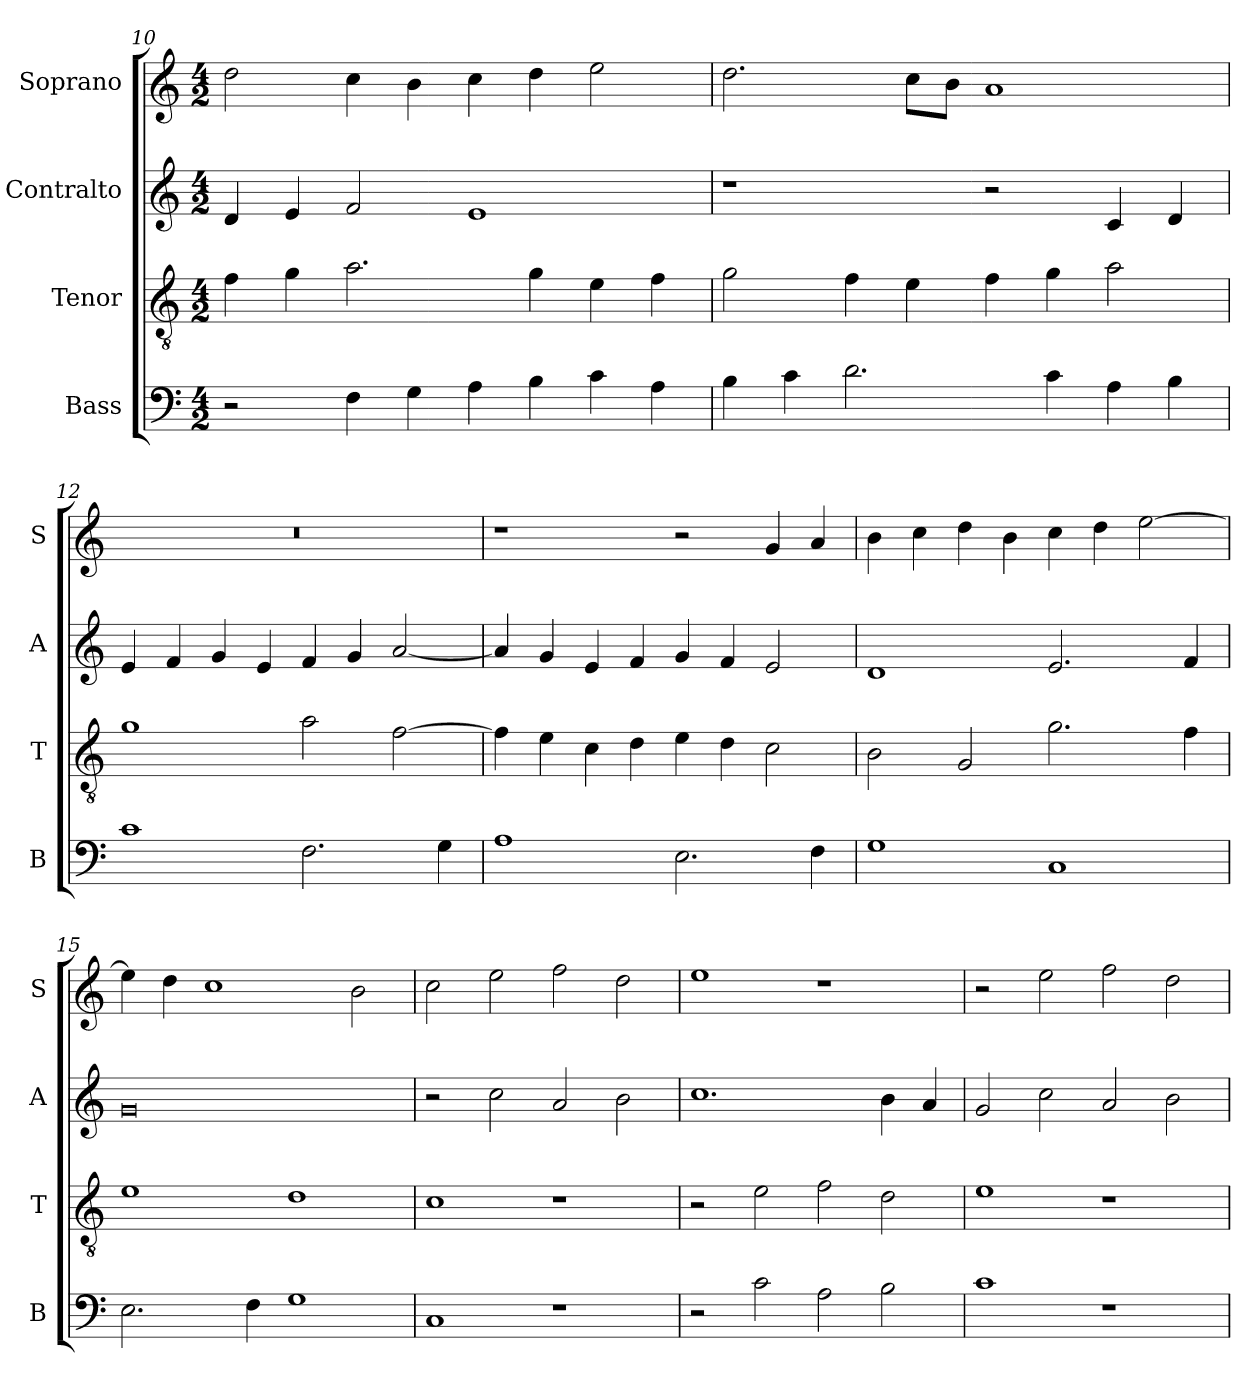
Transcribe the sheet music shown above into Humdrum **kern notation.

**kern	**kern	**kern	**kern
*part4	*part3	*part2	*part1
*staff4	*staff3	*staff2	*staff1
*I"Bass	*I"Tenor	*I"Contralto	*I"Soprano
*I'B	*I'T	*I'A	*I'S
*clefF4	*clefGv2	*clefG2	*clefG2
*k[]	*k[]	*k[]	*k[]
*C:ion	*C:ion	*C:ion	*C:ion
*M4/2	*M4/2	*M4/2	*M4/2
=10	=10	=10	=10
2r	4f	4d	2dd
.	4g	4e	.
4F	2.a	2f	4cc
4G	.	.	4b
4A	.	1e	4cc
4B	4g	.	4dd
4c	4e	.	2ee
4A	4f	.	.
=11	=11	=11	=11
4B	2g	1r	2.dd
4c	.	.	.
2.d	4f	.	.
.	4e	.	8cc\L
.	.	.	8b\J
.	4f	2r	1a
4c	4g	.	.
4A	2a	4c	.
4B	.	4d	.
=12	=12	=12	=12
1c	1g	4e	0r
.	.	4f	.
.	.	4g	.
.	.	4e	.
2.F	2a	4f	.
.	.	4g	.
.	[2f	[2a	.
4G	.	.	.
=13	=13	=13	=13
1A	4f]	4a]	1r
.	4e	4g	.
.	4c	4e	.
.	4d	4f	.
2.E	4e	4g	2r
.	4d	4f	.
.	2c	2e	4g
4F	.	.	4a
=14	=14	=14	=14
1G	2B	1d	4b
.	.	.	4cc
.	2G	.	4dd
.	.	.	4b
1C	2.g	2.e	4cc
.	.	.	4dd
.	.	.	[2ee
.	4f	4f	.
=15	=15	=15	=15
2.E	1e	0g	4ee]
.	.	.	4dd
.	.	.	1cc
4F	.	.	.
1G	1d	.	.
.	.	.	2b
=16	=16	=16	=16
1C	1c	2r	2cc
.	.	2cc	2ee
1r	1r	2a	2ff
.	.	2b	2dd
=17	=17	=17	=17
2r	2r	1.cc	1ee
2c	2e	.	.
2A	2f	.	1r
2B	2d	4b	.
.	.	4a	.
=18	=18	=18	=18
1c	1e	2g	2r
.	.	2cc	2ee
1r	1r	2a	2ff
.	.	2b	2dd
=	=	=	=
*-	*-	*-	*-
